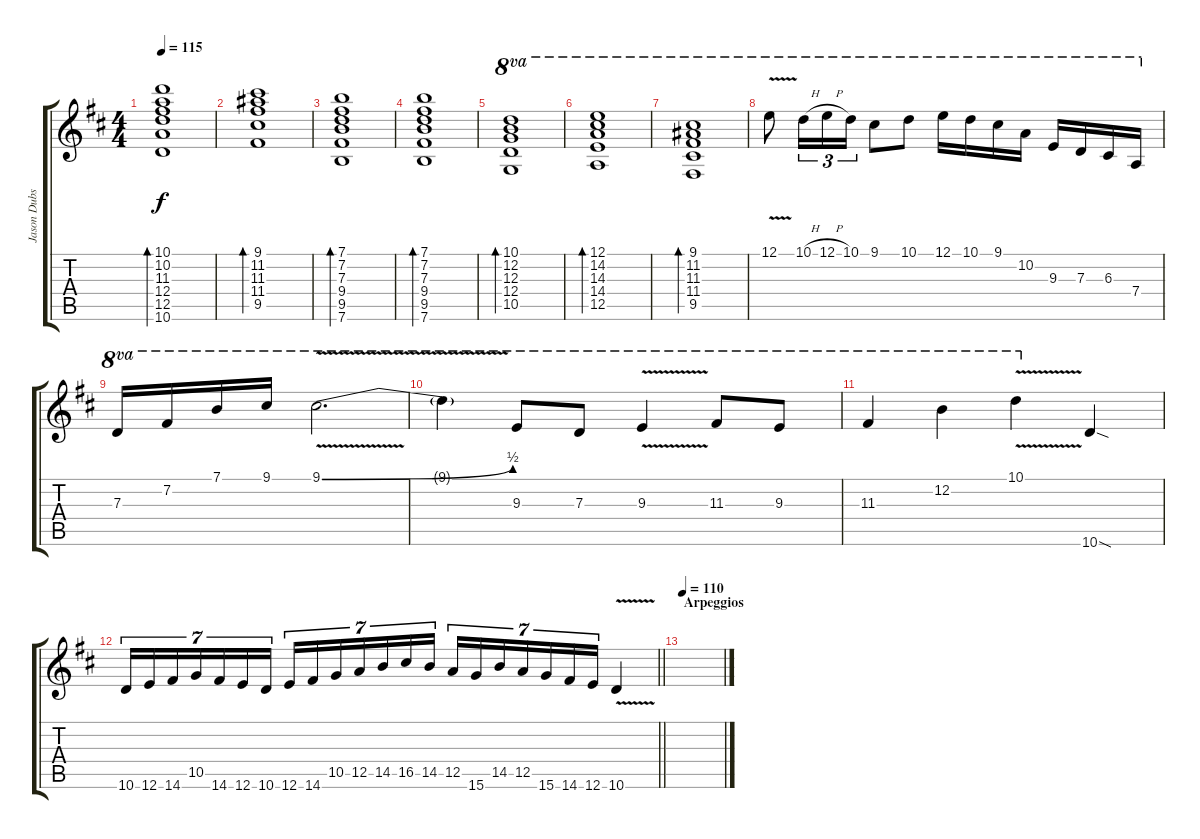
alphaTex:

\track ("Jason Dubs" "Jason Dubs") {instrument overdrivenguitar}
\staff {score tabs}
\tuning (E4 B3 G3 D3 A2 E2) {hide}
\ts (4 4)
\tempo 115
\clef g2
\ks bminor
(10.1 10.2 11.3 12.4 12.5 10.6).1{bd 60 dy f} |
(9.1 11.2 11.3 11.4 9.5).1{bd 60} |
(7.1 7.2 7.3 9.4 9.5 7.6).1{bd 60} |
(7.1 7.2 7.3 9.4 9.5 7.6).1{bd 60} |
(10.1 12.2 12.3 12.4 10.5).1{bd 60 ot 8va} |
(12.1 14.2 14.3 14.4 12.5).1{bd 60 ot 8va} |
(9.1 11.2 11.3 11.4 9.5).1{bd 60 ot 8va} |
12.1{v}.8{ot 8va} 10.1{h}.16{tu (3 2) ot 8va} 12.1{h}.16{tu (3 2) ot 8va} 10.1.16{tu (3 2) ot 8va} 9.1.8{ot 8va} 10.1.8{ot 8va} 12.1.16{ot 8va} 10.1.16{ot 8va} 9.1.16{ot 8va} 10.2.16{ot 8va} 9.3.16{ot 8va} 7.3.16{ot 8va} 6.3.16{ot 8va} 7.4.16{ot 8va} |
7.3.16{ot 8va} 7.2.16{ot 8va} 7.1.16{ot 8va} 9.1.16{ot 8va} 9.1{be (bend 0 0 60 2) v}.2{d ot 8va} |
9.1{t}.4{ot 8va} 9.3.8{ot 8va} 7.3.8{ot 8va} 9.3{v}.4{ot 8va} 11.3.8{ot 8va} 9.3.8{ot 8va} |
11.3.4{ot 8va} 12.2.4{ot 8va} 10.1{v}.4{ot 8va} 10.6{sod}.4{instrument overdrivenguitar} |
\barLineRight lightlight
10.6.16{tu (7 4)} 12.6.16{tu (7 4)} 14.6.16{tu (7 4)} 10.5.16{tu (7 4)} 14.6.16{tu (7 4)} 12.6.16{tu (7 4)} 10.6.16{tu (7 4)} 12.6.16{tu (7 4)} 14.6.16{tu (7 4)} 10.5.16{tu (7 4)} 12.5.16{tu (7 4)} 14.5.16{tu (7 4)} 16.5.16{tu (7 4)} 14.5.16{tu (7 4)} 12.5.16{tu (7 4)} 15.6.16{tu (7 4)} 14.5.16{tu (7 4)} 12.5.16{tu (7 4)} 15.6.16{tu (7 4)} 14.6.16{tu (7 4)} 12.6.16{tu (7 4)} 10.6{v}.4 |
\section ("" "Arpeggios")
\tempo 110
